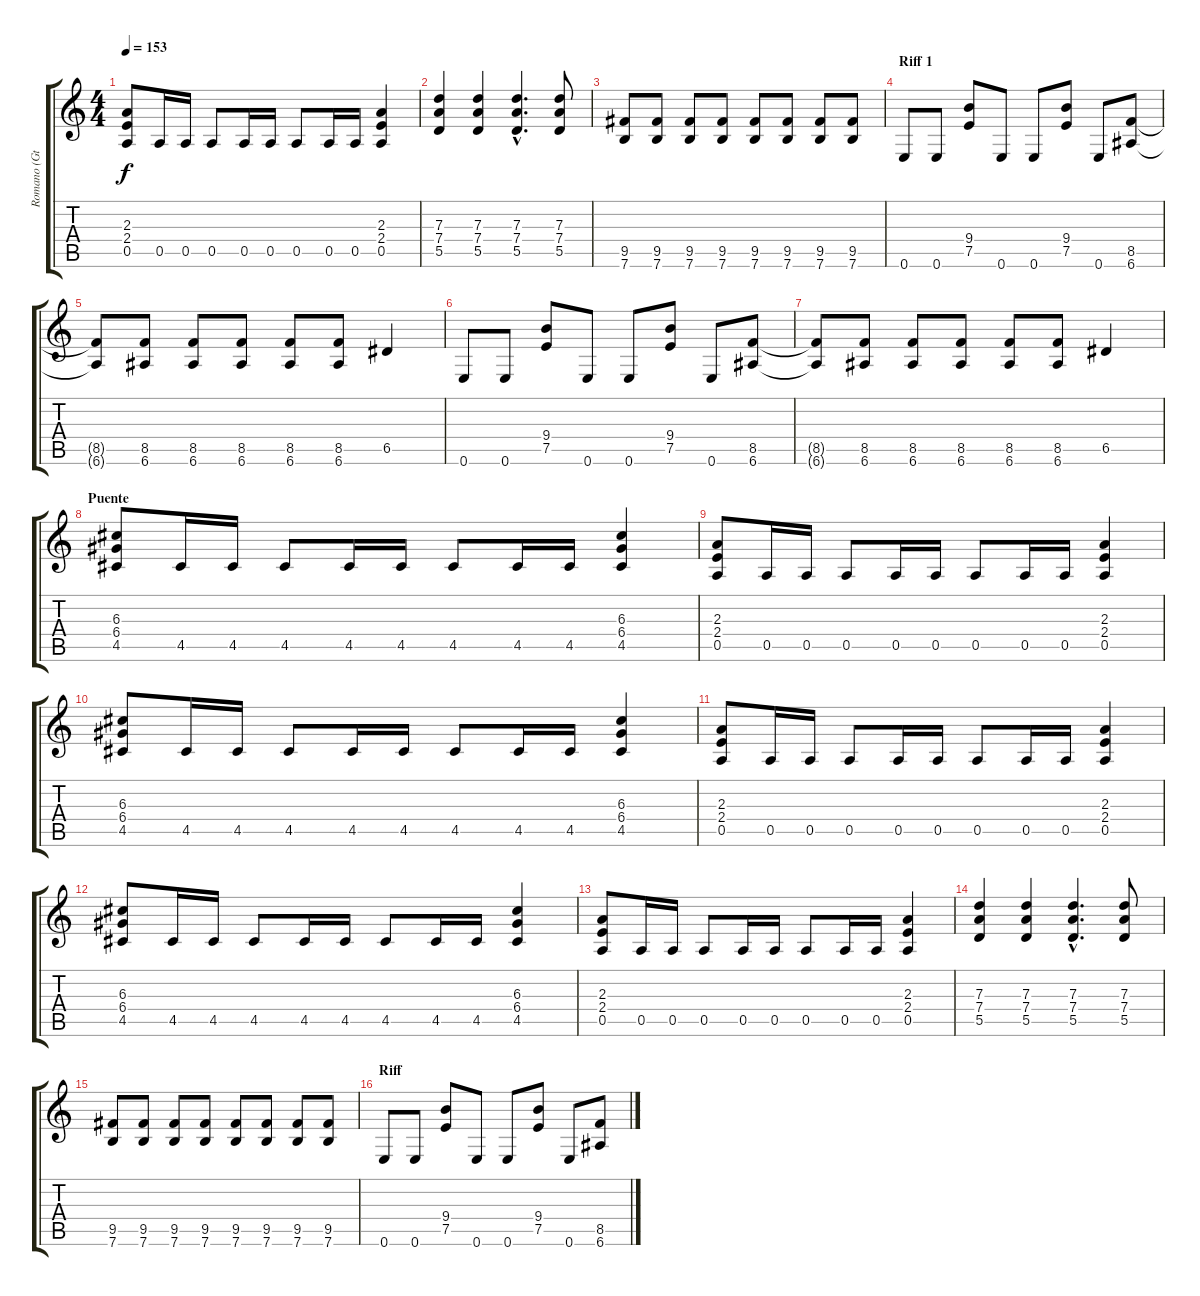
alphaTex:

\track ("Romano (Gtr 1)" "Romano (Gt") {instrument distortionguitar}
\staff {score tabs}
\tuning (E4 B3 G3 D3 A2 E2) {hide}
\ts (4 4)
\tempo 153
\clef g2
\ks c
(2.3 2.4 0.5).8{dy f} 0.5.16 0.5.16 0.5.8 0.5.16 0.5.16 0.5.8 0.5.16 0.5.16 (2.3 2.4 0.5).4 |
(7.3 7.4 5.5).4 (7.3 7.4 5.5).4 (7.3{hac} 7.4{hac} 5.5{hac}).4{d} (7.3 7.4 5.5).8 |
(9.5 7.6).8 (9.5 7.6).8 (9.5 7.6).8 (9.5 7.6).8 (9.5 7.6).8 (9.5 7.6).8 (9.5 7.6).8 (9.5 7.6).8 |
\section ("" "Riff 1")
0.6.8 0.6.8 (9.4 7.5).8 0.6.8 0.6.8 (9.4 7.5).8 0.6.8 (8.5 6.6).8 |
(8.5{t} 6.6{t}).8 (8.5 6.6).8 (8.5 6.6).8 (8.5 6.6).8 (8.5 6.6).8 (8.5 6.6).8 6.5.4 |
0.6.8 0.6.8 (9.4 7.5).8 0.6.8 0.6.8 (9.4 7.5).8 0.6.8 (8.5 6.6).8 |
(8.5{t} 6.6{t}).8 (8.5 6.6).8 (8.5 6.6).8 (8.5 6.6).8 (8.5 6.6).8 (8.5 6.6).8 6.5.4 |
\section ("" "Puente")
(6.3 6.4 4.5).8 4.5.16 4.5.16 4.5.8 4.5.16 4.5.16 4.5.8 4.5.16 4.5.16 (6.3 6.4 4.5).4 |
(2.3 2.4 0.5).8 0.5.16 0.5.16 0.5.8 0.5.16 0.5.16 0.5.8 0.5.16 0.5.16 (2.3 2.4 0.5).4 |
(6.3 6.4 4.5).8 4.5.16 4.5.16 4.5.8 4.5.16 4.5.16 4.5.8 4.5.16 4.5.16 (6.3 6.4 4.5).4 |
(2.3 2.4 0.5).8 0.5.16 0.5.16 0.5.8 0.5.16 0.5.16 0.5.8 0.5.16 0.5.16 (2.3 2.4 0.5).4 |
(6.3 6.4 4.5).8 4.5.16 4.5.16 4.5.8 4.5.16 4.5.16 4.5.8 4.5.16 4.5.16 (6.3 6.4 4.5).4 |
(2.3 2.4 0.5).8 0.5.16 0.5.16 0.5.8 0.5.16 0.5.16 0.5.8 0.5.16 0.5.16 (2.3 2.4 0.5).4 |
(7.3 7.4 5.5).4 (7.3 7.4 5.5).4 (7.3{hac} 7.4{hac} 5.5{hac}).4{d} (7.3 7.4 5.5).8 |
(9.5 7.6).8 (9.5 7.6).8 (9.5 7.6).8 (9.5 7.6).8 (9.5 7.6).8 (9.5 7.6).8 (9.5 7.6).8 (9.5 7.6).8 |
\section ("" "Riff")
0.6.8 0.6.8 (9.4 7.5).8 0.6.8 0.6.8 (9.4 7.5).8 0.6.8 (8.5 6.6).8
